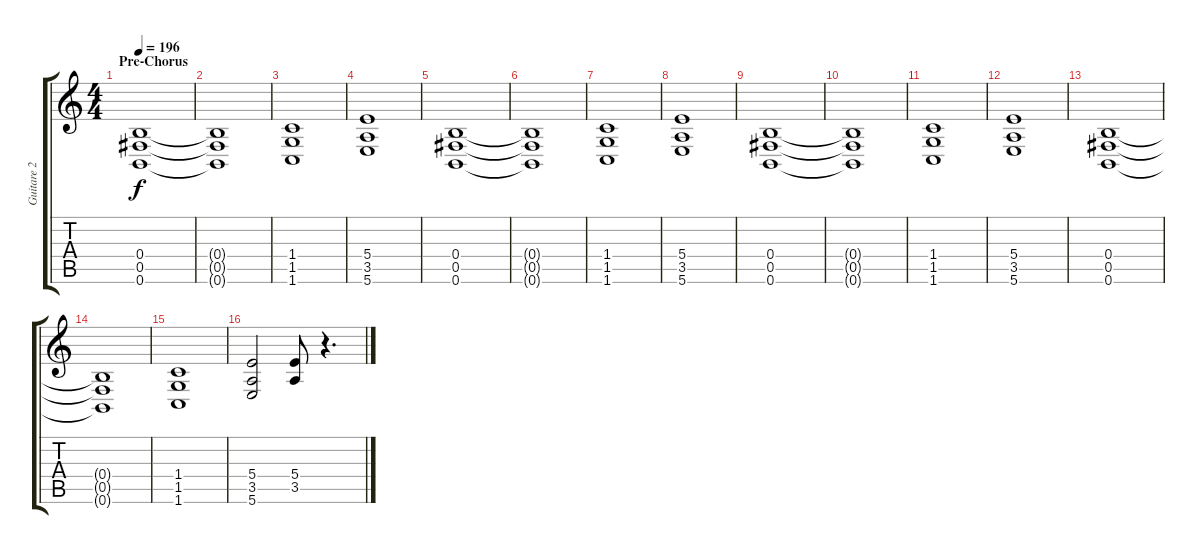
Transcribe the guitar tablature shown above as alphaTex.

\track ("Guitare 2" "Guitare 2") {instrument distortionguitar}
\staff {score tabs}
\tuning (Db4 Ab3 E3 B2 Gb2 B1) {hide}
\ts (4 4)
\section ("" "Pre-Chorus")
\tempo 196
\clef g2
\ks c
(0.4 0.5 0.6).1{dy f} |
(0.4{t} 0.5{t} 0.6{t}).1 |
(1.4 1.5 1.6).1 |
(5.4 3.5 5.6).1 |
(0.4 0.5 0.6).1 |
(0.4{t} 0.5{t} 0.6{t}).1 |
(1.4 1.5 1.6).1 |
(5.4 3.5 5.6).1 |
(0.4 0.5 0.6).1 |
(0.4{t} 0.5{t} 0.6{t}).1 |
(1.4 1.5 1.6).1 |
(5.4 3.5 5.6).1 |
(0.4 0.5 0.6).1 |
(0.4{t} 0.5{t} 0.6{t}).1 |
(1.4 1.5 1.6).1 |
(5.4 3.5 5.6).2 (5.4 3.5).8 r.4{d}
